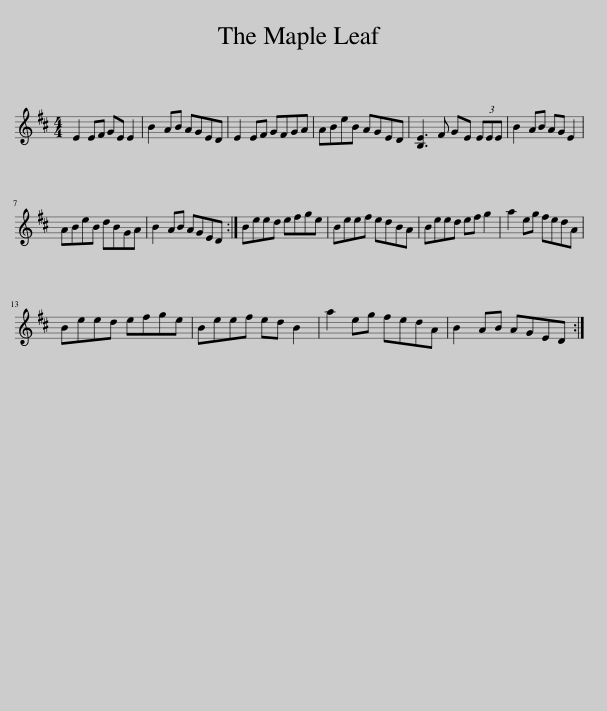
X:1
L:1/8
M:4/4
I:linebreak $
K:D
V:1 treble
V:1
 E2 EF GE E2 | B2 AB AGED | E2 EF GFGA | ABeB AGED | [B,E]3 F GE (3EEE | %5
 B2 AB AG E2 |$ ABeB dBGA | B2 AB AGED :| Beed efge | Beef edBA | %10
 Beed ef g2 | a2 eg fedA |$ Beed efge | Beef ed B2 | a2 eg fedA | %15
 B2 AB AGED :| %16
